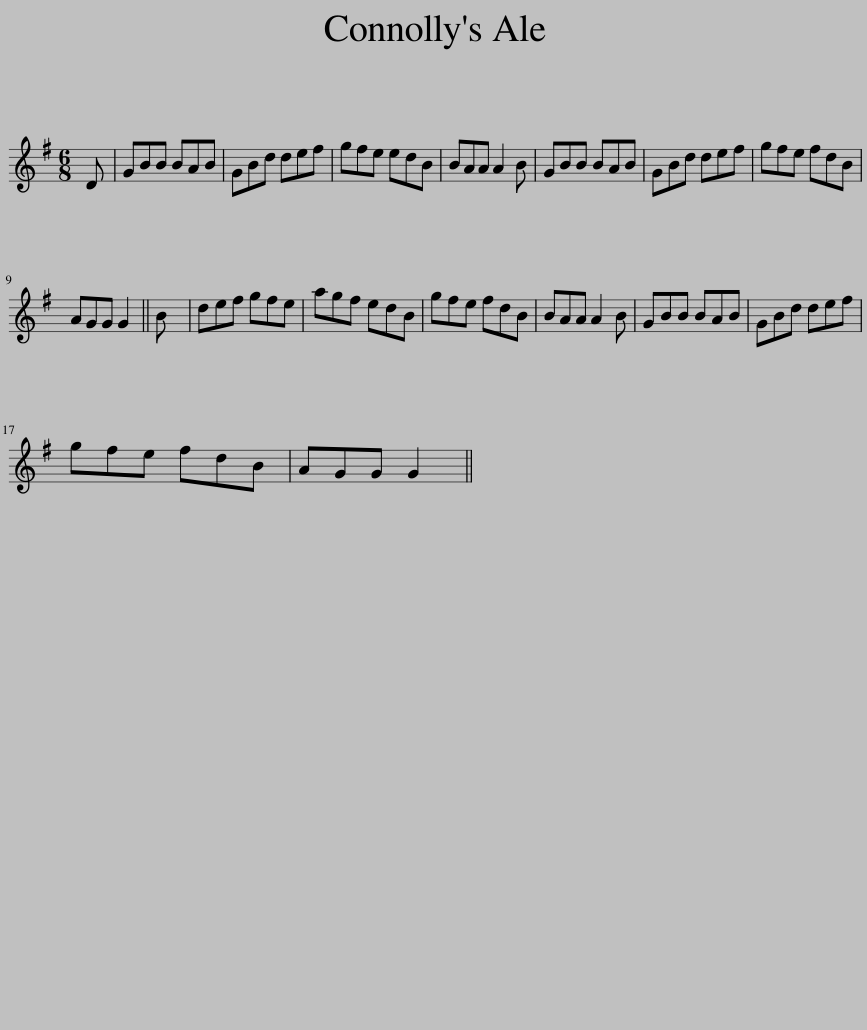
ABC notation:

X:1
L:1/8
M:6/8
I:linebreak $
K:G
V:1 treble
V:1
 D | GBB BAB | GBd def | gfe edB | BAA A2 B | %5
 GBB BAB | GBd def | gfe fdB |$ AGG G2 || B | %10
 def gfe | agf edB | gfe fdB | BAA A2 B | GBB BAB | %15
 GBd def |$ gfe fdB | AGG G2 || %18
